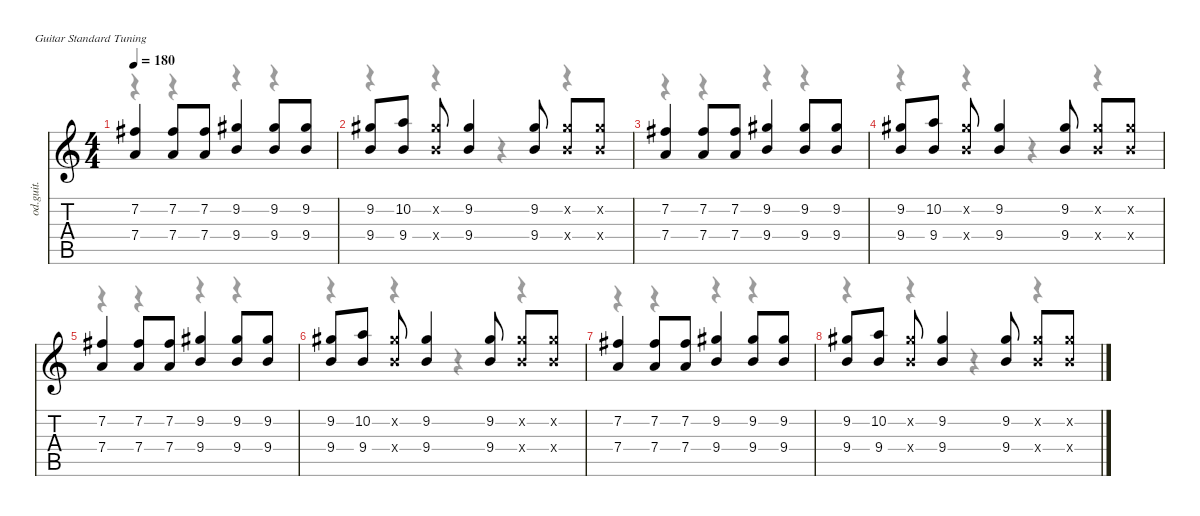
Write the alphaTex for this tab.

\defaultSystemsLayout 4
\hideDynamics
\bracketExtendMode nobrackets
\otherSystemsTrackNameOrientation horizontal
\track ("?????" "od.guit.") {instrument overdrivenguitar}
\staff {score tabs}
\tuning (E4 B3 G3 D3 A2 E2)
\voice
\ts (4 4)
\tempo 180
\clef g2
\ks c
(7.2{acc #} 7.4).4{dy f beam Up} (7.2{acc #} 7.4).8{beam Up} (7.2{acc #} 7.4).8{beam Up} (9.2{acc #} 9.4).4{beam Up} (9.2{acc #} 9.4).8{beam Up} (9.2{acc #} 9.4).8{beam Up} |
(9.2{acc #} 9.4).8{beam Up} (10.2 9.4).8{beam Up} (9.2{x acc #} 9.4{x}).8{beam Up} (9.2{acc #} 9.4).4{beam Up} (9.2{acc #} 9.4).8{beam Up} (9.2{x acc #} 9.4{x}).8{beam Up} (9.2{x acc #} 9.4{x}).8{beam Up} |
(7.2{acc #} 7.4).4{beam Up} (7.2{acc #} 7.4).8{beam Up} (7.2{acc #} 7.4).8{beam Up} (9.2{acc #} 9.4).4{beam Up} (9.2{acc #} 9.4).8{beam Up} (9.2{acc #} 9.4).8{beam Up} |
(9.2{acc #} 9.4).8{beam Up} (10.2 9.4).8{beam Up} (9.2{x acc #} 9.4{x}).8{beam Up} (9.2{acc #} 9.4).4{beam Up} (9.2{acc #} 9.4).8{beam Up} (9.2{x acc #} 9.4{x}).8{beam Up} (9.2{x acc #} 9.4{x}).8{beam Up} |
(7.2{acc #} 7.4).4{beam Up} (7.2{acc #} 7.4).8{beam Up} (7.2{acc #} 7.4).8{beam Up} (9.2{acc #} 9.4).4{beam Up} (9.2{acc #} 9.4).8{beam Up} (9.2{acc #} 9.4).8{beam Up} |
(9.2{acc #} 9.4).8{beam Up} (10.2 9.4).8{beam Up} (9.2{x acc #} 9.4{x}).8{beam Up} (9.2{acc #} 9.4).4{beam Up} (9.2{acc #} 9.4).8{beam Up} (9.2{x acc #} 9.4{x}).8{beam Up} (9.2{x acc #} 9.4{x}).8{beam Up} |
(7.2{acc #} 7.4).4{beam Up} (7.2{acc #} 7.4).8{beam Up} (7.2{acc #} 7.4).8{beam Up} (9.2{acc #} 9.4).4{beam Up} (9.2{acc #} 9.4).8{beam Up} (9.2{acc #} 9.4).8{beam Up} |
(9.2{acc #} 9.4).8{beam Up} (10.2 9.4).8{beam Up} (9.2{x acc #} 9.4{x}).8{beam Up} (9.2{acc #} 9.4).4{beam Up} (9.2{acc #} 9.4).8{beam Up} (9.2{x acc #} 9.4{x}).8{beam Up} (9.2{x acc #} 9.4{x}).8{beam Up}
\voice
\clef g2
\ottava regular
\simile none
\ks c
r.4{dy mf beam Down} r.4{beam Down} r.4{beam Down} r.4{beam Down} |
r.4{beam Down} r.4{beam Down} r.4{beam Down} r.4{beam Down} |
r.4{beam Down} r.4{beam Down} r.4{beam Down} r.4{beam Down} |
r.4{beam Down} r.4{beam Down} r.4{beam Down} r.4{beam Down} |
r.4{beam Down} r.4{beam Down} r.4{beam Down} r.4{beam Down} |
r.4{beam Down} r.4{beam Down} r.4{beam Down} r.4{beam Down} |
r.4{beam Down} r.4{beam Down} r.4{beam Down} r.4{beam Down} |
r.4{beam Down} r.4{beam Down} r.4{beam Down} r.4{beam Down}
